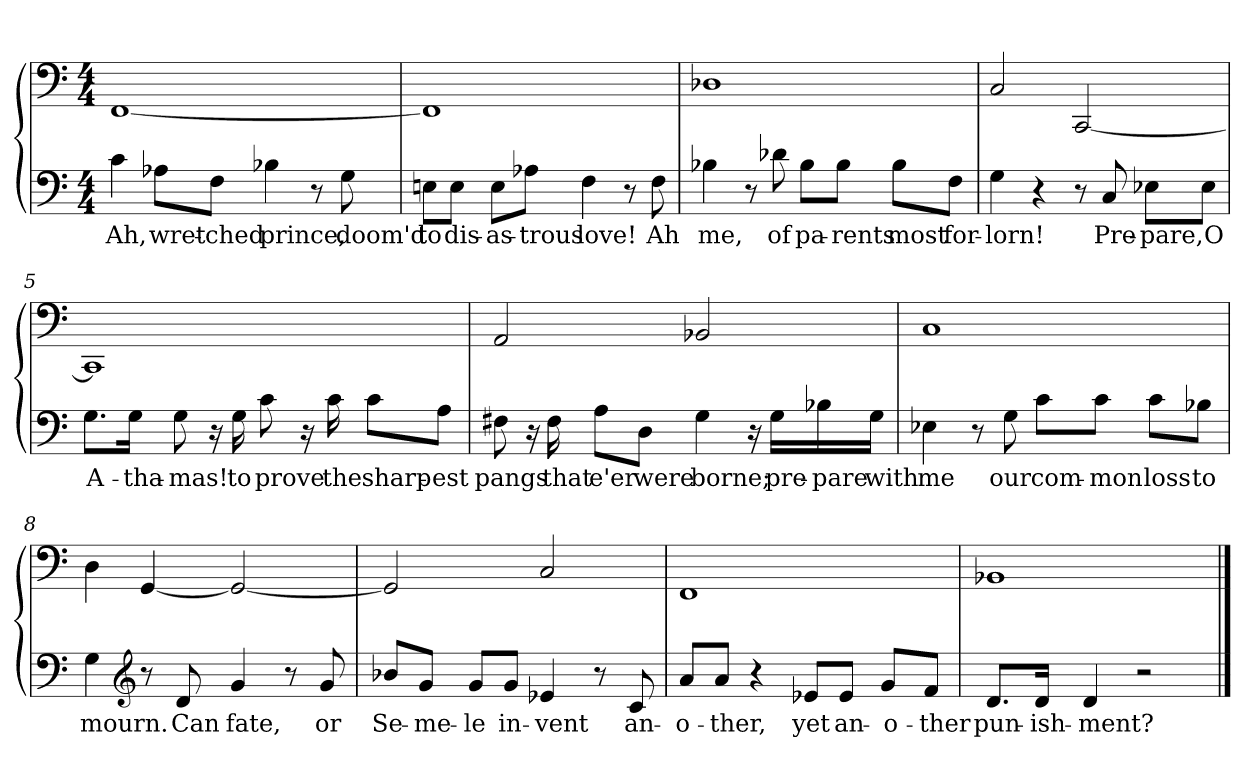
**kern	**text	**kern
*part1	*part1	*part1
*staff2	*staff2	*staff1
*clefF4	*	*clefF4
*k[]	*	*k[]
*C:	*	*C:
*M4/4	*	*M4/4
=1	=1	=1
4c\	Ah,	[1FF/
8A-X\L	wret-	.
8F\J	-ched	.
4B-X\	prince,	.
8r	.	.
8G\	doom'd	.
=2	=2	=2
8En\L	to	1FF/]
8E\J	dis-	.
8E\L	-as-	.
8A-X\J	-trous	.
4F\	love!	.
8r	.	.
8F\	Ah	.
=3	=3	=3
4B-X\	me,	1D-X\
8r	.	.
8d-X\	of	.
8B-\L	pa-	.
8B-\J	-rents	.
8B-\L	most	.
8F\J	for-	.
=4	=4	=4
4G\	-lorn!	2C/
4r	.	.
8r	.	[2CC/
8C/	Pre-	.
8E-X\L	-pare,	.
8E-\J	O	.
=5	=5	=5
8.G\L	A-	1CC/]
16G\Jk	-tha-	.
8G\	-mas!	.
16r	.	.
16G\	to	.
8c\	prove	.
16r	.	.
16c\	the	.
8c\L	sharp-	.
8A\J	-est	.
=6	=6	=6
8F#X\	pangs	2AA/
16r	.	.
16F#\	that	.
8A\L	e'er	.
8D\J	were	.
4G\	borne;	2BB-X/
16r	.	.
16G\LL	pre-	.
16B-X\	-pare	.
16G\JJ	with	.
=7	=7	=7
4E-X\	me	1C/
8r	.	.
8G\	our	.
8c\L	com-	.
8c\J	-mon	.
8c\L	loss	.
8B-X\J	to	.
=8	=8	=8
4G\	mourn.	4D\
*clefG2	*	*
8r	.	[4GG/
8d/	Can	.
4g/	fate,	2GG/_
8r	.	.
8g/	or	.
=9	=9	=9
8b-X/L	Se-	2GG/]
8g/J	-me-	.
8g/L	-le	.
8g/J	in-	.
4e-X/	-vent	2C/
8r	.	.
8c/	an-	.
=10	=10	=10
8a/L	-o-	1FF/
8a/J	-ther,	.
4r	.	.
8e-X/L	yet	.
8e-/J	an-	.
8g/L	-o-	.
8f/J	-ther	.
=11	=11	=11
8.d/L	pun-	1BB-X/
16d/Jk	-ish-	.
4d/	-ment?	.
2r	.	.
==	==	==
*-	*-	*-
